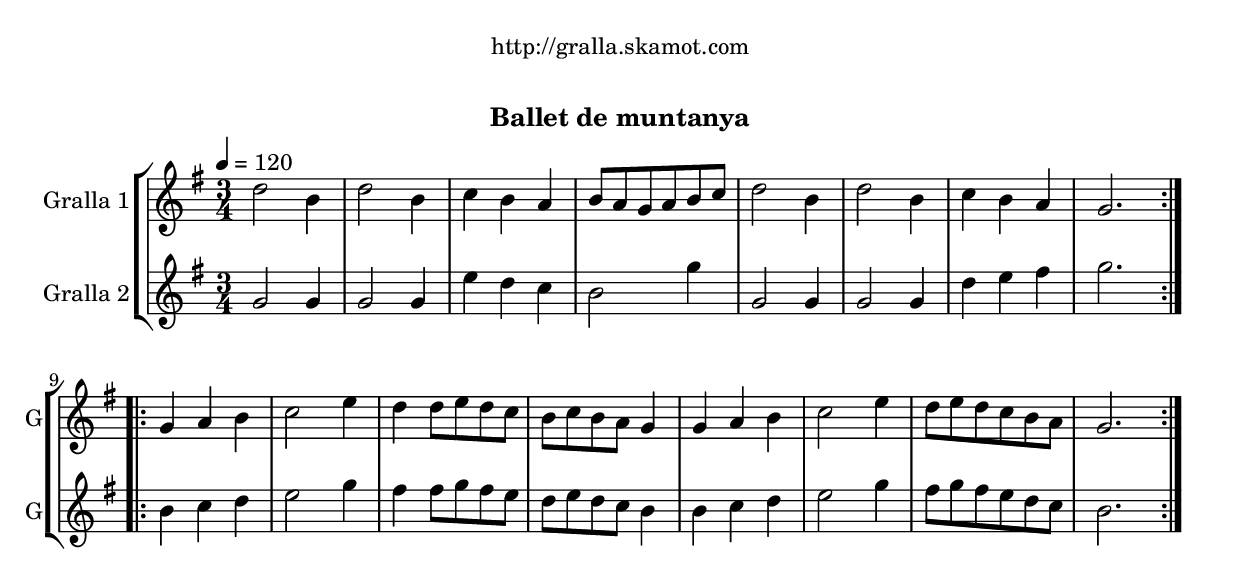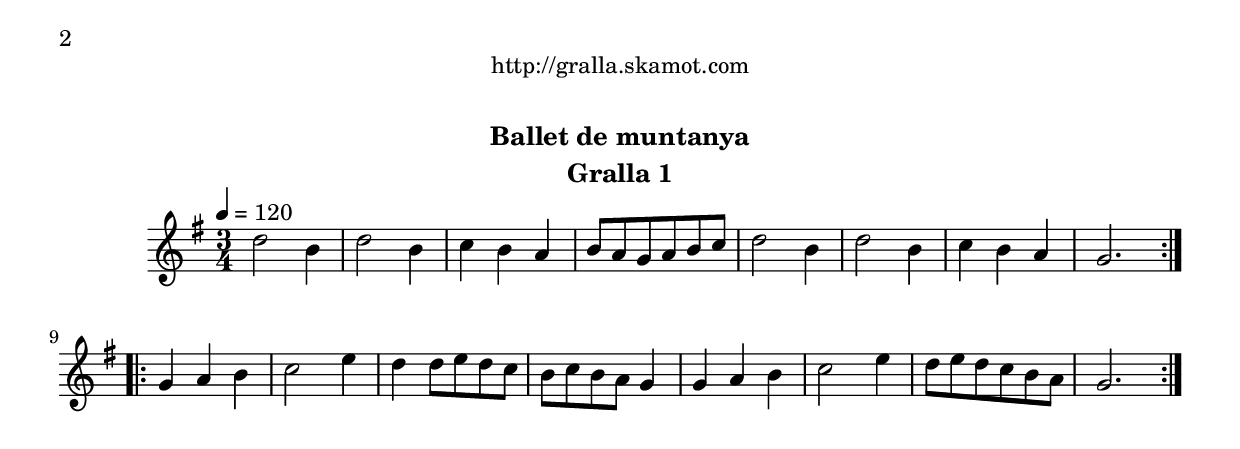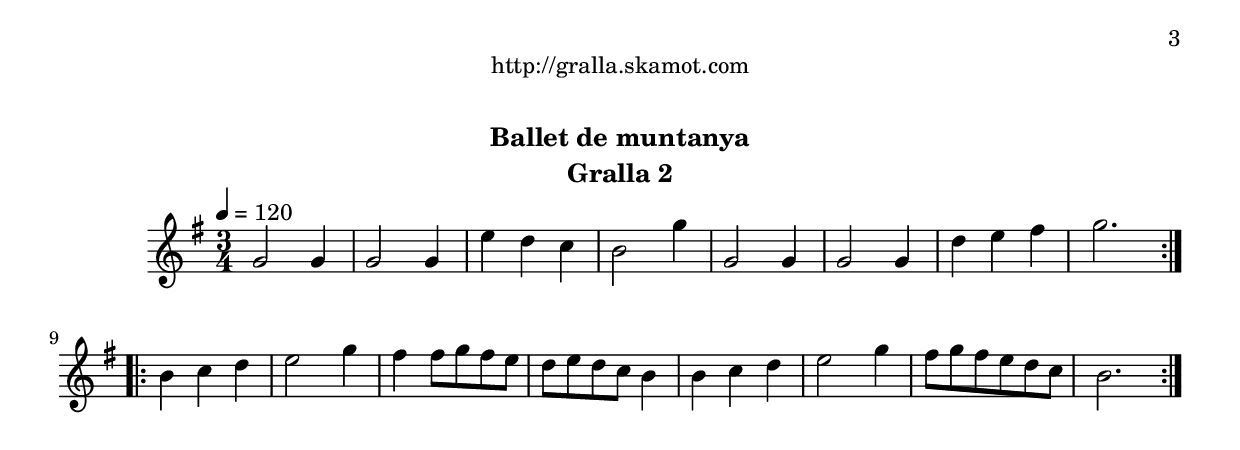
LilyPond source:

\version "2.22.1"

\header {
  dedication="http://gralla.skamot.com"
  title="               "
  subtitle="Ballet de muntanya"
  subsubtitle=""
  poet=""
  meter=""
  piece=""
  composer=""
  arranger=""
  opus=""
  instrument=""
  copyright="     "
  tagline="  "
}

liniaroAa =
\relative d''
{
  \tempo 4=120
  \clef treble
  \key g \major
  \time 3/4
  \repeat volta 2 { d2 b4  |
  d2 b4  |
  c4 b a  |
  b8 a g a b c  |
  %05
  d2 b4  |
  d2 b4  |
  c4 b a  |
  g2.  | }
  \repeat volta 2 { g4 a b  |
  %10
  c2 e4  |
  d4 d8 e d c  |
  b8 c b a g4  |
  g4 a b  |
  c2 e4  |
  %15
  d8 e d c b a  |
  g2.  | }
}

liniaroAb =
\relative g'
{
  \tempo 4=120
  \clef treble
  \key g \major
  \time 3/4
  \repeat volta 2 { g2 g4  |
  g2 g4  |
  e'4 d c  |
  b2 g'4  |
  %05
  g,2 g4  |
  g2 g4  |
  d'4 e fis  |
  g2.  | }
  \repeat volta 2 { b,4 c d  |
  %10
  e2 g4  |
  fis4 fis8 g fis e  |
  d8 e d c b4  |
  b4 c d  |
  e2 g4  |
  %15
  fis8 g fis e d c  |
  b2.  | }
}

\bookpart {
  \score {
    \new StaffGroup {
      \override Score.RehearsalMark #'self-alignment-X = #LEFT
      <<
        \new Staff \with {instrumentName = #"Gralla 1" shortInstrumentName = #"G"} \liniaroAa
        \new Staff \with {instrumentName = #"Gralla 2" shortInstrumentName = #"G"} \liniaroAb
      >>
    }
    \layout {}
  }
  \score { \unfoldRepeats
    \new StaffGroup {
      \override Score.RehearsalMark #'self-alignment-X = #LEFT
      <<
        \new Staff \with {instrumentName = #"Gralla 1" shortInstrumentName = #"G"} \liniaroAa
        \new Staff \with {instrumentName = #"Gralla 2" shortInstrumentName = #"G"} \liniaroAb
      >>
    }
    \midi {
      \set Staff.midiInstrument = "oboe"
      \set DrumStaff.midiInstrument = "drums"
    }
  }
}

\bookpart {
  \header {instrument="Gralla 1"}
  \score {
    \new StaffGroup {
      \override Score.RehearsalMark #'self-alignment-X = #LEFT
      <<
        \new Staff \liniaroAa
      >>
    }
    \layout {}
  }
  \score { \unfoldRepeats
    \new StaffGroup {
      \override Score.RehearsalMark #'self-alignment-X = #LEFT
      <<
        \new Staff \liniaroAa
      >>
    }
    \midi {
      \set Staff.midiInstrument = "oboe"
      \set DrumStaff.midiInstrument = "drums"
    }
  }
}

\bookpart {
  \header {instrument="Gralla 2"}
  \score {
    \new StaffGroup {
      \override Score.RehearsalMark #'self-alignment-X = #LEFT
      <<
        \new Staff \liniaroAb
      >>
    }
    \layout {}
  }
  \score { \unfoldRepeats
    \new StaffGroup {
      \override Score.RehearsalMark #'self-alignment-X = #LEFT
      <<
        \new Staff \liniaroAb
      >>
    }
    \midi {
      \set Staff.midiInstrument = "oboe"
      \set DrumStaff.midiInstrument = "drums"
    }
  }
}

